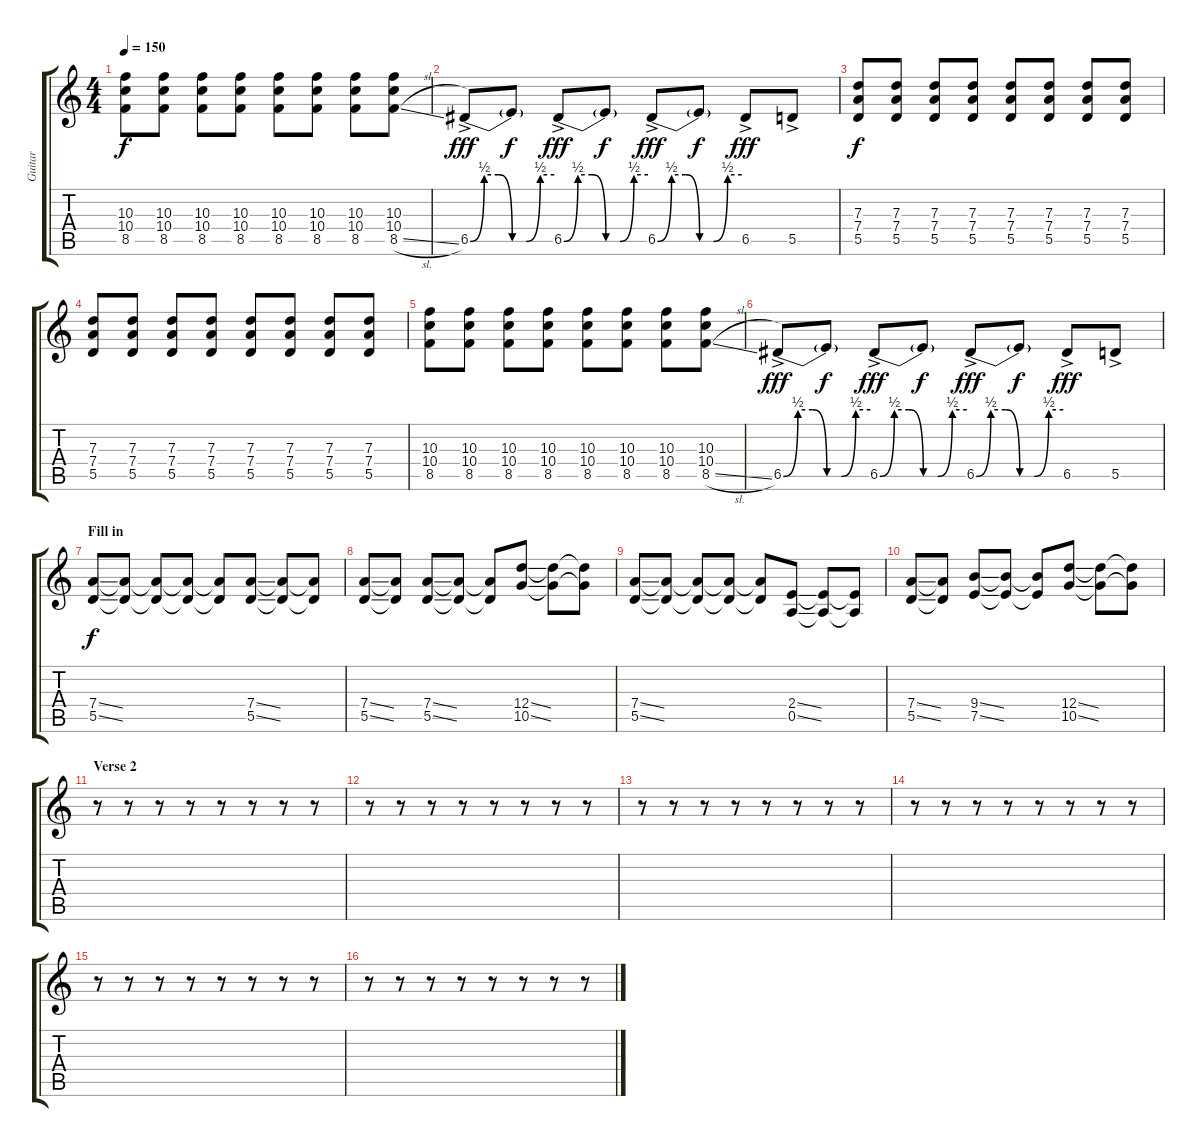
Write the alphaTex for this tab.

\track ("Guitar" "Guitar") {instrument overdrivenguitar}
\staff {score tabs}
\tuning (E4 B3 G3 D3 A2 E2) {hide}
\ts (4 4)
\tempo 150
\clef g2
\ks c
(10.3 10.4 8.5).8{dy f} (10.3 10.4 8.5).8 (10.3 10.4 8.5).8 (10.3 10.4 8.5).8 (10.3 10.4 8.5).8 (10.3 10.4 8.5).8 (10.3 10.4 8.5).8 (10.3 10.4 8.5{sl}).8 |
6.5{be (custom 0 0 10 2 20 2 30 0 40 0 50 2 60 2) ac}.8{dy fff} 6.5{t}.8{dy f} 6.5{be (custom 0 0 10 2 20 2 30 0 40 0 50 2 60 2) ac}.8{dy fff} 6.5{t}.8{dy f} 6.5{be (custom 0 0 10 2 20 2 30 0 40 0 50 2 60 2) ac}.8{dy fff} 6.5{t}.8{dy f} 6.5{ac}.8{dy fff} 5.5{ac}.8 |
(7.3 7.4 5.5).8{dy f} (7.3 7.4 5.5).8 (7.3 7.4 5.5).8 (7.3 7.4 5.5).8 (7.3 7.4 5.5).8 (7.3 7.4 5.5).8 (7.3 7.4 5.5).8 (7.3 7.4 5.5).8 |
(7.3 7.4 5.5).8 (7.3 7.4 5.5).8 (7.3 7.4 5.5).8 (7.3 7.4 5.5).8 (7.3 7.4 5.5).8 (7.3 7.4 5.5).8 (7.3 7.4 5.5).8 (7.3 7.4 5.5).8 |
(10.3 10.4 8.5).8 (10.3 10.4 8.5).8 (10.3 10.4 8.5).8 (10.3 10.4 8.5).8 (10.3 10.4 8.5).8 (10.3 10.4 8.5).8 (10.3 10.4 8.5).8 (10.3 10.4 8.5{sl}).8 |
6.5{be (custom 0 0 10 2 20 2 30 0 40 0 50 2 60 2) ac}.8{dy fff} 6.5{t}.8{dy f} 6.5{be (custom 0 0 10 2 20 2 30 0 40 0 50 2 60 2) ac}.8{dy fff} 6.5{t}.8{dy f} 6.5{be (custom 0 0 10 2 20 2 30 0 40 0 50 2 60 2) ac}.8{dy fff} 6.5{t}.8{dy f} 6.5{ac}.8{dy fff} 5.5{ac}.8 |
\section ("" "Fill in")
(7.4{ss} 5.5{ss}).8{dy f} (7.4{t} 5.5{t}).8 (7.4{t} 5.5{t}).8 (7.4{t} 5.5{t}).8 (7.4{t} 5.5{t}).8 (7.4{ss} 5.5{ss}).8 (7.4{t} 5.5{t}).8 (7.4{t} 5.5{t}).8 |
(7.4{ss} 5.5{ss}).8 (7.4{t} 5.5{t}).8 (7.4{ss} 5.5{ss}).8 (7.4{t} 5.5{t}).8 (7.4{t} 5.5{t}).8 (12.4{ss} 10.5{ss}).8 (12.4{t} 10.5{t}).8 (12.4{t} 10.5{t}).8 |
(7.4{ss} 5.5{ss}).8 (7.4{t} 5.5{t}).8 (7.4{t} 5.5{t}).8 (7.4{t} 5.5{t}).8 (7.4{t} 5.5{t}).8 (2.4{ss} 0.5{ss}).8 (2.4{t} 0.5{t}).8 (2.4{t} 0.5{t}).8 |
(7.4{ss} 5.5{ss}).8 (7.4{t} 5.5{t}).8 (9.4{ss} 7.5{ss}).8 (9.4{t} 7.5{t}).8 (9.4{t} 7.5{t}).8 (12.4{ss} 10.5{ss}).8 (12.4{t} 10.5{t}).8 (12.4{t} 10.5{t}).8 |
\section ("" "Verse 2")
r.8 r.8 r.8 r.8 r.8 r.8 r.8 r.8 |
r.8 r.8 r.8 r.8 r.8 r.8 r.8 r.8 |
r.8 r.8 r.8 r.8 r.8 r.8 r.8 r.8 |
r.8 r.8 r.8 r.8 r.8 r.8 r.8 r.8 |
r.8 r.8 r.8 r.8 r.8 r.8 r.8 r.8 |
r.8 r.8 r.8 r.8 r.8 r.8 r.8 r.8
